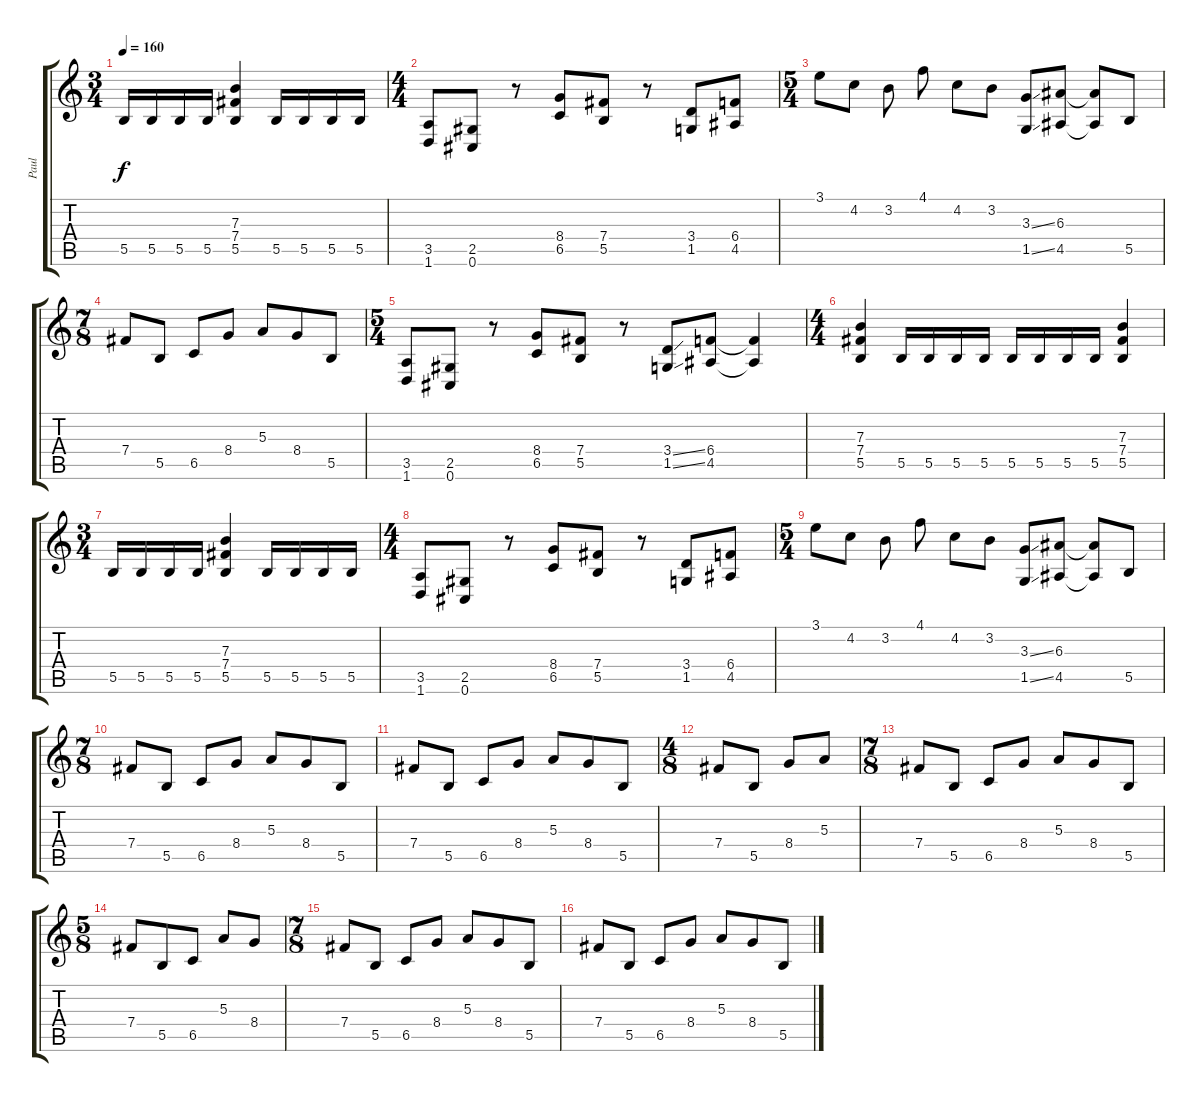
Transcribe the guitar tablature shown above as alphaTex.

\track ("Paul" "Paul") {instrument distortionguitar}
\staff {score tabs}
\tuning (Db4 Ab3 E3 B2 Gb2 Db2) {hide}
\ts (3 4)
\tempo 160
\clef g2
\ks c
5.5.16{dy f} 5.5.16 5.5.16 5.5.16 (7.3 7.4 5.5).4 5.5.16 5.5.16 5.5.16 5.5.16 |
\ts (4 4)
(3.5 1.6).8 (2.5 0.6).8 r.8 (8.4 6.5).8{beam merge} (7.4 5.5).8 r.8 (3.4 1.5).8 (6.4 4.5).8 |
\ts (5 4)
3.1.8 4.2.8 3.2.8{beam split} 4.1.8 4.2.8 3.2.8 (3.3{ss} 1.5{ss}).8 (6.3 4.5).8 (6.3{t} 4.5{t}).8 5.5.8 |
\ts (7 8)
7.4.8{beam merge} 5.5.8{beam split} 6.5.8{beam merge} 8.4.8{beam split} 5.3.8{beam merge} 8.4.8{beam merge} 5.5.8 |
\ts (5 4)
(3.5 1.6).8 (2.5 0.6).8 r.8 (8.4 6.5).8{beam merge} (7.4 5.5).8 r.8 (3.4{ss} 1.5{ss}).8 (6.4 4.5).8 (6.4{t} 4.5{t}).4 |
\ts (4 4)
(7.3 7.4 5.5).4 5.5.16 5.5.16 5.5.16 5.5.16 5.5.16 5.5.16 5.5.16 5.5.16 (7.3 7.4 5.5).4 |
\ts (3 4)
5.5.16 5.5.16 5.5.16 5.5.16 (7.3 7.4 5.5).4 5.5.16 5.5.16 5.5.16 5.5.16 |
\ts (4 4)
(3.5 1.6).8 (2.5 0.6).8 r.8 (8.4 6.5).8{beam merge} (7.4 5.5).8 r.8 (3.4 1.5).8 (6.4 4.5).8 |
\ts (5 4)
3.1.8 4.2.8 3.2.8{beam split} 4.1.8 4.2.8 3.2.8 (3.3{ss} 1.5{ss}).8 (6.3 4.5).8{beam split} (6.3{t} 4.5{t}).8 5.5.8 |
\ts (7 8)
7.4.8{beam merge} 5.5.8{beam split} 6.5.8{beam merge} 8.4.8{beam split} 5.3.8{beam merge} 8.4.8{beam merge} 5.5.8 |
7.4.8{beam merge} 5.5.8{beam split} 6.5.8{beam merge} 8.4.8{beam split} 5.3.8{beam merge} 8.4.8{beam merge} 5.5.8 |
\ts (4 8)
7.4.8{beam merge} 5.5.8{beam split} 8.4.8{beam merge} 5.3.8 |
\ts (7 8)
7.4.8{beam merge} 5.5.8{beam split} 6.5.8{beam merge} 8.4.8{beam split} 5.3.8{beam merge} 8.4.8{beam merge} 5.5.8 |
\ts (5 8)
7.4.8{beam merge} 5.5.8{beam merge} 6.5.8{beam split} 5.3.8{beam merge} 8.4.8 |
\ts (7 8)
7.4.8{beam merge} 5.5.8{beam split} 6.5.8{beam merge} 8.4.8{beam split} 5.3.8{beam merge} 8.4.8{beam merge} 5.5.8 |
7.4.8{beam merge} 5.5.8{beam split} 6.5.8{beam merge} 8.4.8{beam split} 5.3.8{beam merge} 8.4.8{beam merge} 5.5.8
